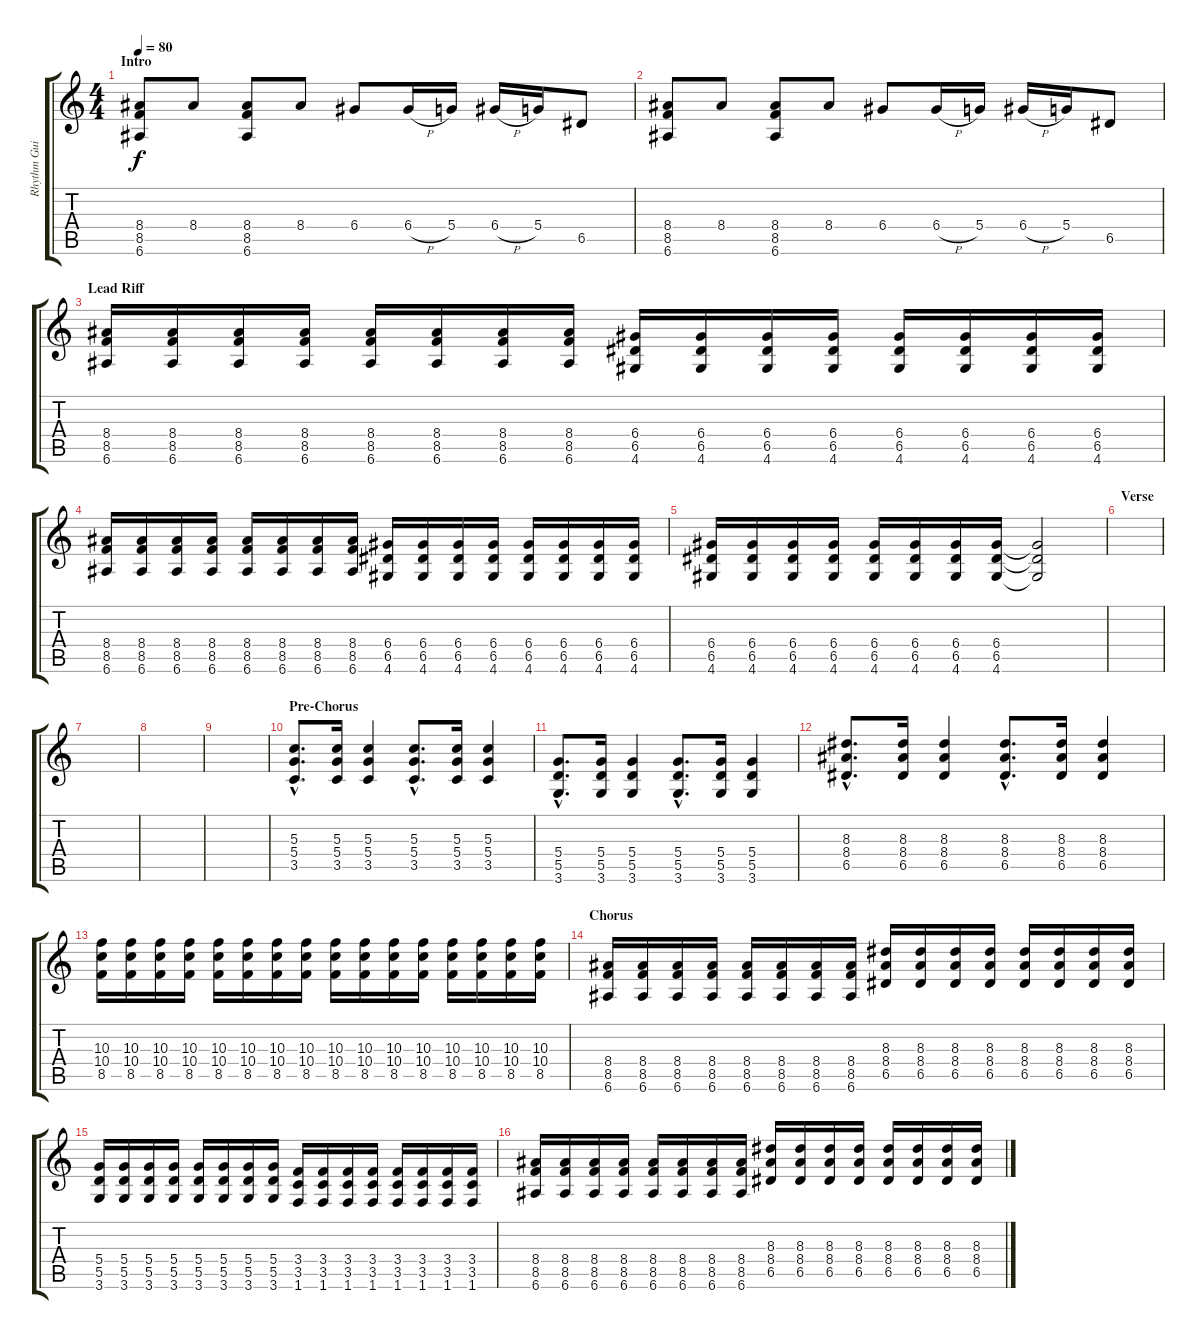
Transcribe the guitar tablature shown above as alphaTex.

\track ("Rhythm Guitar" "Rhythm Gui") {instrument distortionguitar}
\staff {score tabs}
\tuning (E4 B3 G3 D3 A2 E2) {hide}
\ts (4 4)
\section ("" "Intro")
\tempo 80
\clef g2
\ks c
(8.4 8.5 6.6).8{dy f instrument distortionguitar} 8.4.8 (8.4 8.5 6.6).8 8.4.8 6.4.8 6.4{h}.16 5.4.16 6.4{h}.16 5.4.16 6.5.8 |
(8.4 8.5 6.6).8 8.4.8 (8.4 8.5 6.6).8 8.4.8 6.4.8 6.4{h}.16 5.4.16 6.4{h}.16 5.4.16 6.5.8 |
\section ("" "Lead Riff")
(8.4 8.5 6.6).16 (8.4 8.5 6.6).16 (8.4 8.5 6.6).16 (8.4 8.5 6.6).16 (8.4 8.5 6.6).16 (8.4 8.5 6.6).16 (8.4 8.5 6.6).16 (8.4 8.5 6.6).16 (6.4 6.5 4.6).16 (6.4 6.5 4.6).16 (6.4 6.5 4.6).16 (6.4 6.5 4.6).16 (6.4 6.5 4.6).16 (6.4 6.5 4.6).16 (6.4 6.5 4.6).16 (6.4 6.5 4.6).16 |
(8.4 8.5 6.6).16 (8.4 8.5 6.6).16 (8.4 8.5 6.6).16 (8.4 8.5 6.6).16 (8.4 8.5 6.6).16 (8.4 8.5 6.6).16 (8.4 8.5 6.6).16 (8.4 8.5 6.6).16 (6.4 6.5 4.6).16 (6.4 6.5 4.6).16 (6.4 6.5 4.6).16 (6.4 6.5 4.6).16 (6.4 6.5 4.6).16 (6.4 6.5 4.6).16 (6.4 6.5 4.6).16 (6.4 6.5 4.6).16 |
(6.4 6.5 4.6).16 (6.4 6.5 4.6).16 (6.4 6.5 4.6).16 (6.4 6.5 4.6).16 (6.4 6.5 4.6).16 (6.4 6.5 4.6).16 (6.4 6.5 4.6).16 (6.4 6.5 4.6).16 (6.4{t} 6.5{t} 4.6{t}).2 |
\section ("" "Verse")
|
|
|
|
\section ("" "Pre-Chorus")
(5.3{hac} 5.4{hac} 3.5{hac}).8{d} (5.3 5.4 3.5).16 (5.3 5.4 3.5).4 (5.3{hac} 5.4{hac} 3.5{hac}).8{d} (5.3 5.4 3.5).16 (5.3 5.4 3.5).4 |
(5.4{hac} 5.5{hac} 3.6{hac}).8{d} (5.4 5.5 3.6).16 (5.4 5.5 3.6).4 (5.4{hac} 5.5{hac} 3.6{hac}).8{d} (5.4 5.5 3.6).16 (5.4 5.5 3.6).4 |
(8.3{hac} 8.4{hac} 6.5{hac}).8{d} (8.3 8.4 6.5).16 (8.3 8.4 6.5).4 (8.3{hac} 8.4{hac} 6.5{hac}).8{d} (8.3 8.4 6.5).16 (8.3 8.4 6.5).4 |
(10.3 10.4 8.5).16 (10.3 10.4 8.5).16 (10.3 10.4 8.5).16 (10.3 10.4 8.5).16 (10.3 10.4 8.5).16 (10.3 10.4 8.5).16 (10.3 10.4 8.5).16 (10.3 10.4 8.5).16 (10.3 10.4 8.5).16 (10.3 10.4 8.5).16 (10.3 10.4 8.5).16 (10.3 10.4 8.5).16 (10.3 10.4 8.5).16 (10.3 10.4 8.5).16 (10.3 10.4 8.5).16 (10.3 10.4 8.5).16 |
\section ("" "Chorus")
(8.4 8.5 6.6).16 (8.4 8.5 6.6).16 (8.4 8.5 6.6).16 (8.4 8.5 6.6).16 (8.4 8.5 6.6).16 (8.4 8.5 6.6).16 (8.4 8.5 6.6).16 (8.4 8.5 6.6).16 (8.3 8.4 6.5).16 (8.3 8.4 6.5).16 (8.3 8.4 6.5).16 (8.3 8.4 6.5).16 (8.3 8.4 6.5).16 (8.3 8.4 6.5).16 (8.3 8.4 6.5).16 (8.3 8.4 6.5).16 |
(5.4 5.5 3.6).16 (5.4 5.5 3.6).16 (5.4 5.5 3.6).16 (5.4 5.5 3.6).16 (5.4 5.5 3.6).16 (5.4 5.5 3.6).16 (5.4 5.5 3.6).16 (5.4 5.5 3.6).16 (3.4 3.5 1.6).16 (3.4 3.5 1.6).16 (3.4 3.5 1.6).16 (3.4 3.5 1.6).16 (3.4 3.5 1.6).16 (3.4 3.5 1.6).16 (3.4 3.5 1.6).16 (3.4 3.5 1.6).16 |
(8.4 8.5 6.6).16 (8.4 8.5 6.6).16 (8.4 8.5 6.6).16 (8.4 8.5 6.6).16 (8.4 8.5 6.6).16 (8.4 8.5 6.6).16 (8.4 8.5 6.6).16 (8.4 8.5 6.6).16 (8.3 8.4 6.5).16 (8.3 8.4 6.5).16 (8.3 8.4 6.5).16 (8.3 8.4 6.5).16 (8.3 8.4 6.5).16 (8.3 8.4 6.5).16 (8.3 8.4 6.5).16 (8.3 8.4 6.5).16
